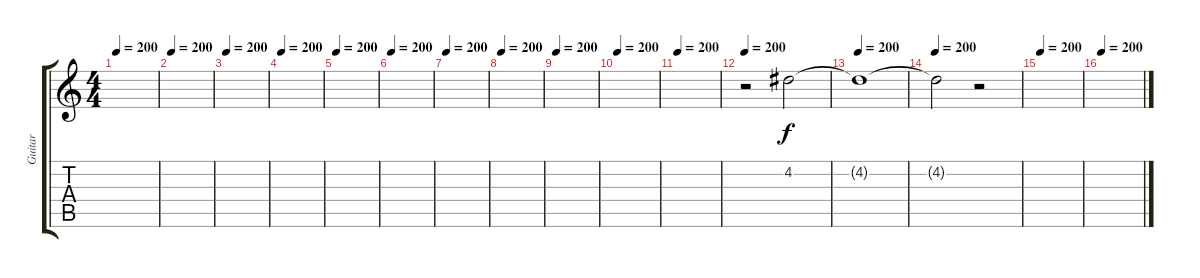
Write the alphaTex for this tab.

\track ("Guitar " "Guitar ") {instrument overdrivenguitar}
\staff {score tabs}
\tuning (E4 B3 G3 D3 A2 E2) {hide}
\ts (4 4)
\tempo 200
\clef g2
\ks c
|
\tempo 200
|
\tempo 200
|
\tempo 200
|
\tempo 200
|
\tempo 200
|
\tempo 200
|
\tempo 200
|
\tempo 200
|
\tempo 200
|
\tempo 200
|
\tempo 200
r.2 4.2.2{instrument seashore} |
\tempo 200
4.2{t}.1 |
\tempo 200
4.2{t}.2 r.2 |
\tempo 200
|
\tempo 200
